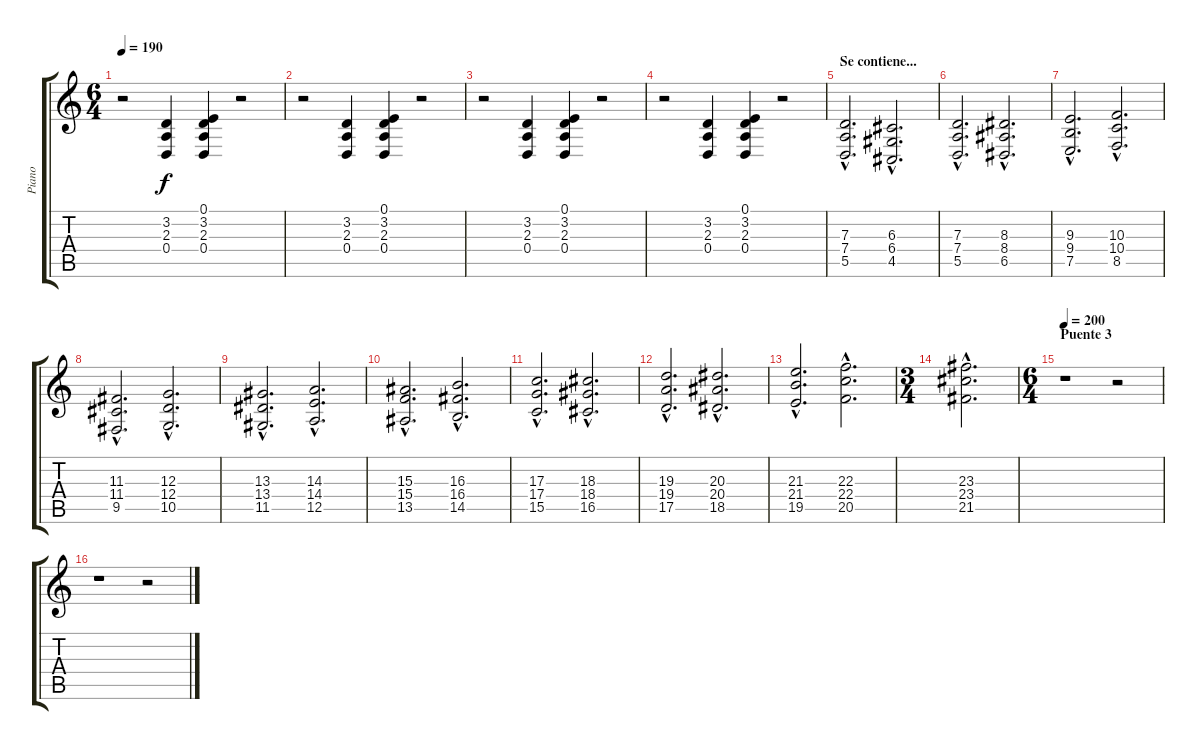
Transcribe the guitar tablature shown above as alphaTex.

\track ("Piano" "Piano") {instrument acousticgrandpiano}
\staff {score tabs}
\tuning (E4 B3 G3 D3 A2 E2) {hide}
\ts (6 4)
\tempo 190
\clef g2
\ks c
r.2{dy f} (3.2 2.3 0.4).4 (0.1 3.2 2.3 0.4).4 r.2 |
r.2 (3.2 2.3 0.4).4 (0.1 3.2 2.3 0.4).4 r.2 |
r.2 (3.2 2.3 0.4).4 (0.1 3.2 2.3 0.4).4 r.2 |
r.2 (3.2 2.3 0.4).4 (0.1 3.2 2.3 0.4).4 r.2 |
\section ("" "Se contiene...")
(7.3{hac} 7.4{hac} 5.5{hac}).2{d} (6.3{hac} 6.4{hac} 4.5{hac}).2{d} |
(7.3{hac} 7.4{hac} 5.5{hac}).2{d} (8.3{hac} 8.4{hac} 6.5{hac}).2{d} |
(9.3{hac} 9.4{hac} 7.5{hac}).2{d} (10.3{hac} 10.4{hac} 8.5{hac}).2{d} |
(11.3{hac} 11.4{hac} 9.5{hac}).2{d} (12.3{hac} 12.4{hac} 10.5{hac}).2{d} |
(13.3{hac} 13.4{hac} 11.5{hac}).2{d} (14.3{hac} 14.4{hac} 12.5{hac}).2{d} |
(15.3{hac} 15.4{hac} 13.5{hac}).2{d} (16.3{hac} 16.4{hac} 14.5{hac}).2{d} |
(17.3{hac} 17.4{hac} 15.5{hac}).2{d} (18.3{hac} 18.4{hac} 16.5{hac}).2{d} |
(19.3{hac} 19.4{hac} 17.5{hac}).2{d} (20.3{hac} 20.4{hac} 18.5{hac}).2{d} |
(21.3{hac} 21.4{hac} 19.5{hac}).2{d} (22.3{hac} 22.4{hac} 20.5{hac}).2{d} |
\ts (3 4)
(23.3{hac} 23.4{hac} 21.5{hac}).2{d} |
\ts (6 4)
\section ("" "Puente 3")
\tempo 200
r.1 r.2 |
r.1 r.2
